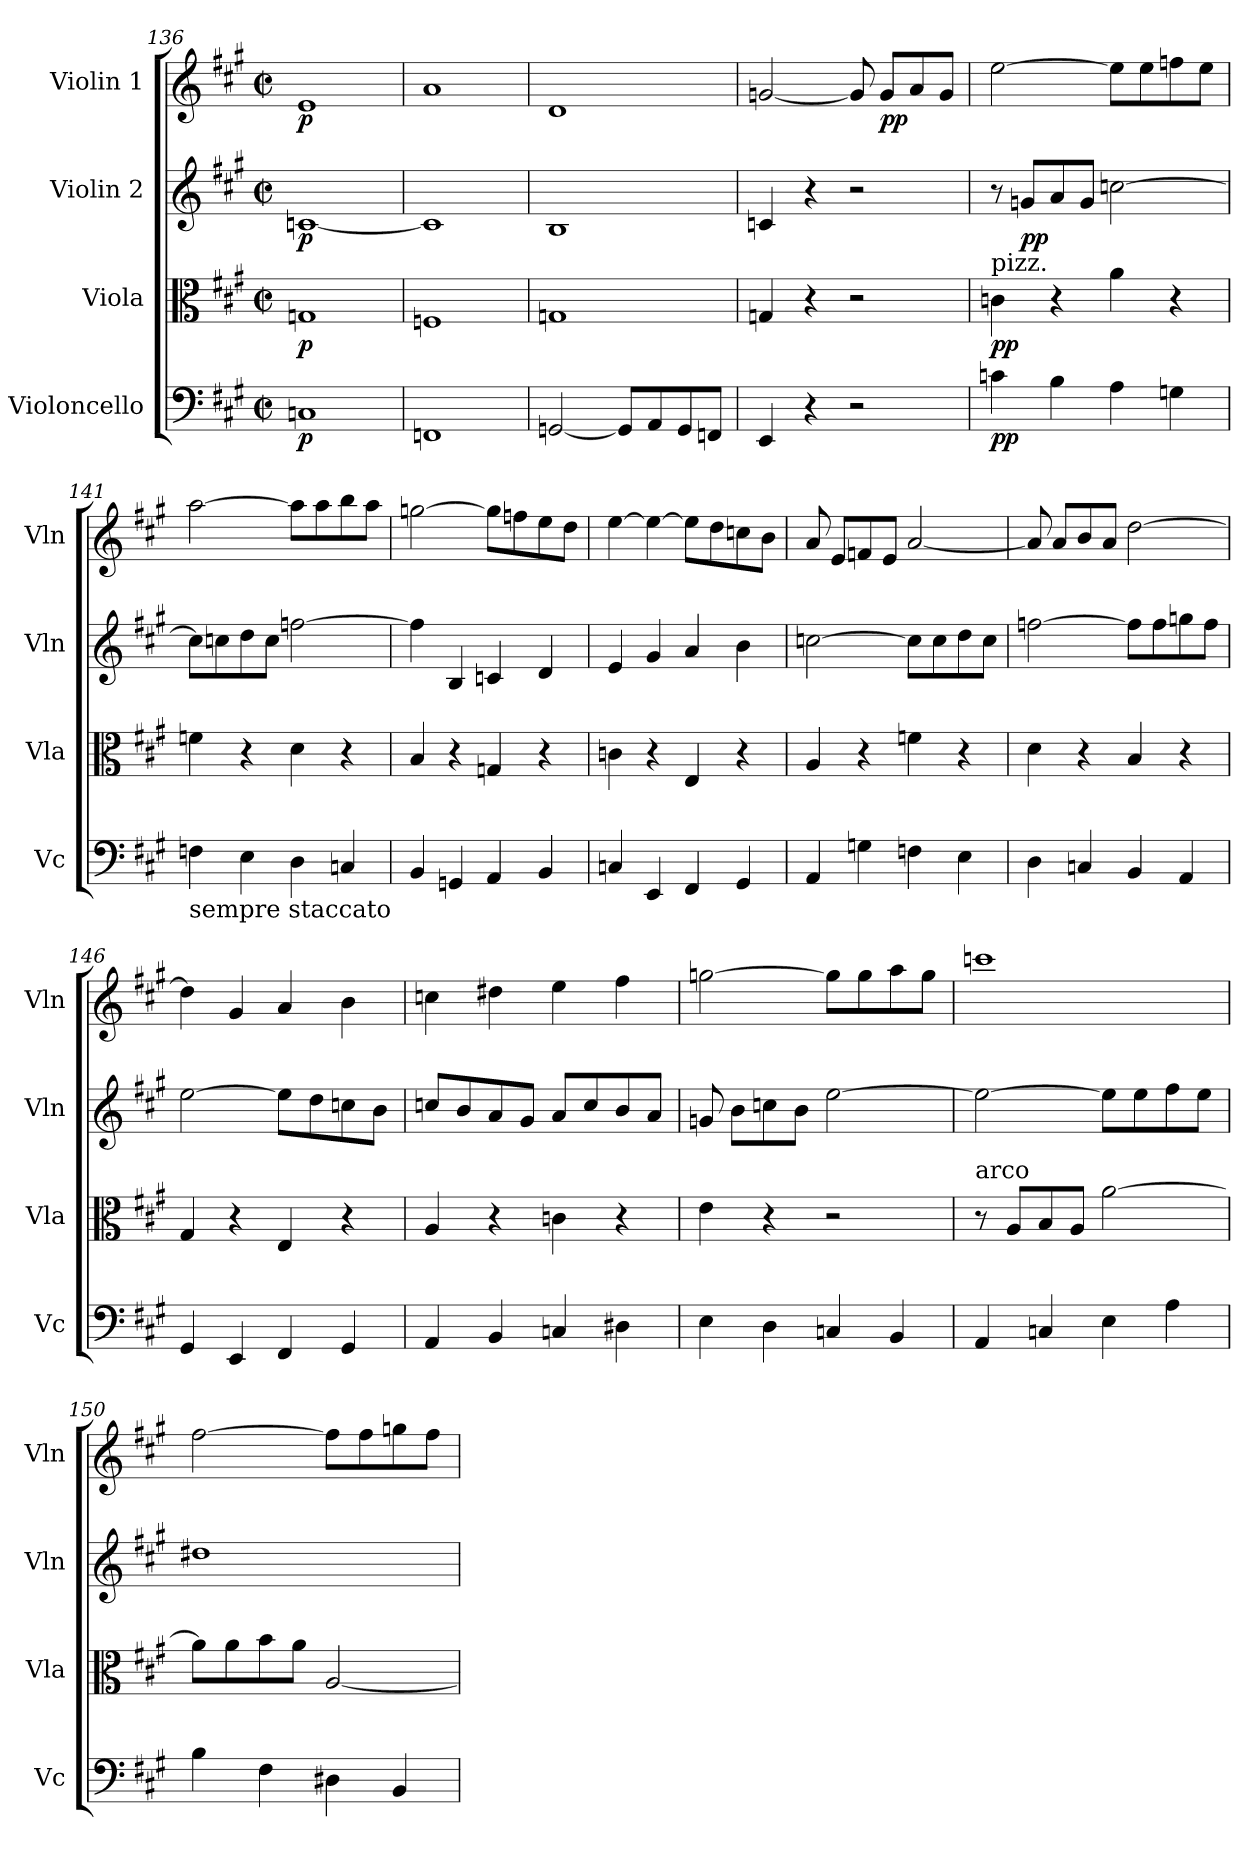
**kern	**dynam	**kern	**dynam	**kern	**dynam	**kern	**dynam
*part4	*part4	*part3	*part3	*part2	*part2	*part1	*part1
*staff4	*staff4	*staff3	*staff3	*staff2	*staff2	*staff1	*staff1
*I"Violoncello	*	*I"Viola	*	*I"Violin 2	*	*I"Violin 1	*
*I'Vc	*	*I'Vla	*	*I'Vln	*	*I'Vln	*
*clefF4	*	*clefC3	*	*clefG2	*	*clefG2	*
*k[f#c#g#]	*	*k[f#c#g#]	*	*k[f#c#g#]	*	*k[f#c#g#]	*
*A:	*	*A:	*	*A:	*	*A:	*
*M2/2	*	*M2/2	*	*M2/2	*	*M2/2	*
*met(c|)	*	*met(c|)	*	*met(c|)	*	*met(c|)	*
=136	=136	=136	=136	=136	=136	=136	=136
!	!LO:DY:b	!	!LO:DY:b	!	!LO:DY:b	!	!LO:DY:b
1Cn	p	1Gn	p	[1cn	p	1e	p
=137	=137	=137	=137	=137	=137	=137	=137
1FFn	.	1Fn	.	1c]	.	1a	.
=138	=138	=138	=138	=138	=138	=138	=138
[2GGn/	.	1Gn	.	1B	.	1d	.
8GG/L]	.	.	.	.	.	.	.
8AA/	.	.	.	.	.	.	.
8GG/	.	.	.	.	.	.	.
8FFn/J	.	.	.	.	.	.	.
!!LO:PB:g=z
=139	=139	=139	=139	=139	=139	=139	=139
4EE/	.	4Gn/	.	4cn/	.	[2gn/	.
4r	.	4r	.	4r	.	.	.
2r	.	2r	.	2r	.	8g/]	.
!	!	!	!	!	!	!	!LO:DY:b
.	.	.	.	.	.	8g/L	pp
.	.	.	.	.	.	8a/	.
.	.	.	.	.	.	8g/J	.
=140	=140	=140	=140	=140	=140	=140	=140
!	!	!LO:TX:a:t=pizz.	!	!	!	!	!
!	!LO:DY:b	!	!LO:DY:b	!	!	!	!
4cn\	pp	4cn\	pp	8r	.	[2ee\	.
!	!	!	!	!	!LO:DY:b	!	!
.	.	.	.	8gn/L	pp	.	.
4B\	.	4r	.	8a/	.	.	.
.	.	.	.	8g/J	.	.	.
4A\	.	4a\	.	[2ccn\	.	8ee\L]	.
.	.	.	.	.	.	8ee\	.
4Gn\	.	4r	.	.	.	8ffn\	.
.	.	.	.	.	.	8ee\J	.
=141	=141	=141	=141	=141	=141	=141	=141
!LO:TX:b:t=sempre staccato	!	!	!	!	!	!	!
4Fn\	.	4fn\	.	8cc\L]	.	[2aa\	.
.	.	.	.	8ccn\	.	.	.
4E\	.	4r	.	8dd\	.	.	.
.	.	.	.	8cc\J	.	.	.
4D\	.	4d\	.	[2ffn\	.	8aa\L]	.
.	.	.	.	.	.	8aa\	.
4Cn/	.	4r	.	.	.	8bb\	.
.	.	.	.	.	.	8aa\J	.
=142	=142	=142	=142	=142	=142	=142	=142
4BB/	.	4B/	.	4ff\]	.	[2ggn\	.
4GGn/	.	4r	.	4B/	.	.	.
4AA/	.	4Gn/	.	4cn/	.	8gg\L]	.
.	.	.	.	.	.	8ffn\	.
4BB/	.	4r	.	4d/	.	8ee\	.
.	.	.	.	.	.	8dd\J	.
!!LO:PB:g=z
=143	=143	=143	=143	=143	=143	=143	=143
4Cn/	.	4cn\	.	4e/	.	[4ee\	.
4EE/	.	4r	.	4g#/	.	4ee\_	.
4FF#/	.	4E/	.	4a/	.	8ee\L]	.
.	.	.	.	.	.	8dd\	.
4GG#/	.	4r	.	4b\	.	8ccn\	.
.	.	.	.	.	.	8b\J	.
=144	=144	=144	=144	=144	=144	=144	=144
4AA/	.	4A/	.	[2ccn\	.	8a/	.
.	.	.	.	.	.	8e/L	.
4Gn\	.	4r	.	.	.	8fn/	.
.	.	.	.	.	.	8e/J	.
4Fn\	.	4fn\	.	8cc\L]	.	[2a/	.
.	.	.	.	8cc\	.	.	.
4E\	.	4r	.	8dd\	.	.	.
.	.	.	.	8cc\J	.	.	.
=145	=145	=145	=145	=145	=145	=145	=145
4D\	.	4d\	.	[2ffn\	.	8a/]	.
.	.	.	.	.	.	8a/L	.
4Cn/	.	4r	.	.	.	8b/	.
.	.	.	.	.	.	8a/J	.
4BB/	.	4B/	.	8ff\L]	.	[2dd\	.
.	.	.	.	8ff\	.	.	.
4AA/	.	4r	.	8ggn\	.	.	.
.	.	.	.	8ff\J	.	.	.
!!LO:LB:g=z
=146	=146	=146	=146	=146	=146	=146	=146
4GG#/	.	4G#/	.	[2ee\	.	4dd\]	.
4EE/	.	4r	.	.	.	4g#/	.
4FF#/	.	4E/	.	8ee\L]	.	4a/	.
.	.	.	.	8dd\	.	.	.
4GG#/	.	4r	.	8ccn\	.	4b\	.
.	.	.	.	8b\J	.	.	.
!!LO:PB:g=z
=147	=147	=147	=147	=147	=147	=147	=147
4AA/	.	4A/	.	8ccn/L	.	4ccn\	.
.	.	.	.	8b/	.	.	.
4BB/	.	4r	.	8a/	.	4dd#X\	.
.	.	.	.	8g#/J	.	.	.
4Cn/	.	4cn\	.	8a/L	.	4ee\	.
.	.	.	.	8cc/	.	.	.
4D#X\	.	4r	.	8b/	.	4ff#\	.
.	.	.	.	8a/J	.	.	.
=148	=148	=148	=148	=148	=148	=148	=148
4E\	.	4e\	.	8gn/	.	[2ggn\	.
.	.	.	.	8b\L	.	.	.
4D\	.	4r	.	8ccn\	.	.	.
.	.	.	.	8b\J	.	.	.
4Cn/	.	2r	.	[2ee\	.	8gg\L]	.
.	.	.	.	.	.	8gg\	.
4BB/	.	.	.	.	.	8aa\	.
.	.	.	.	.	.	8gg\J	.
=149	=149	=149	=149	=149	=149	=149	=149
!	!	!LO:TX:a:t=arco	!	!	!	!	!
4AA/	.	8r	.	2ee\_	.	1cccn	.
.	.	8A/L	.	.	.	.	.
4Cn/	.	8B/	.	.	.	.	.
.	.	8A/J	.	.	.	.	.
4E\	.	[2a\	.	8ee\L]	.	.	.
.	.	.	.	8ee\	.	.	.
4A\	.	.	.	8ff#\	.	.	.
.	.	.	.	8ee\J	.	.	.
=150	=150	=150	=150	=150	=150	=150	=150
4B\	.	8a\L]	.	1dd#X	.	[2ff#\	.
.	.	8a\	.	.	.	.	.
4F#\	.	8b\	.	.	.	.	.
.	.	8a\J	.	.	.	.	.
4D#X\	.	[2A/	.	.	.	8ff#\L]	.
.	.	.	.	.	.	8ff#\	.
4BB/	.	.	.	.	.	8ggn\	.
.	.	.	.	.	.	8ff#\J	.
=	=	=	=	=	=	=	=
*-	*-	*-	*-	*-	*-	*-	*-
